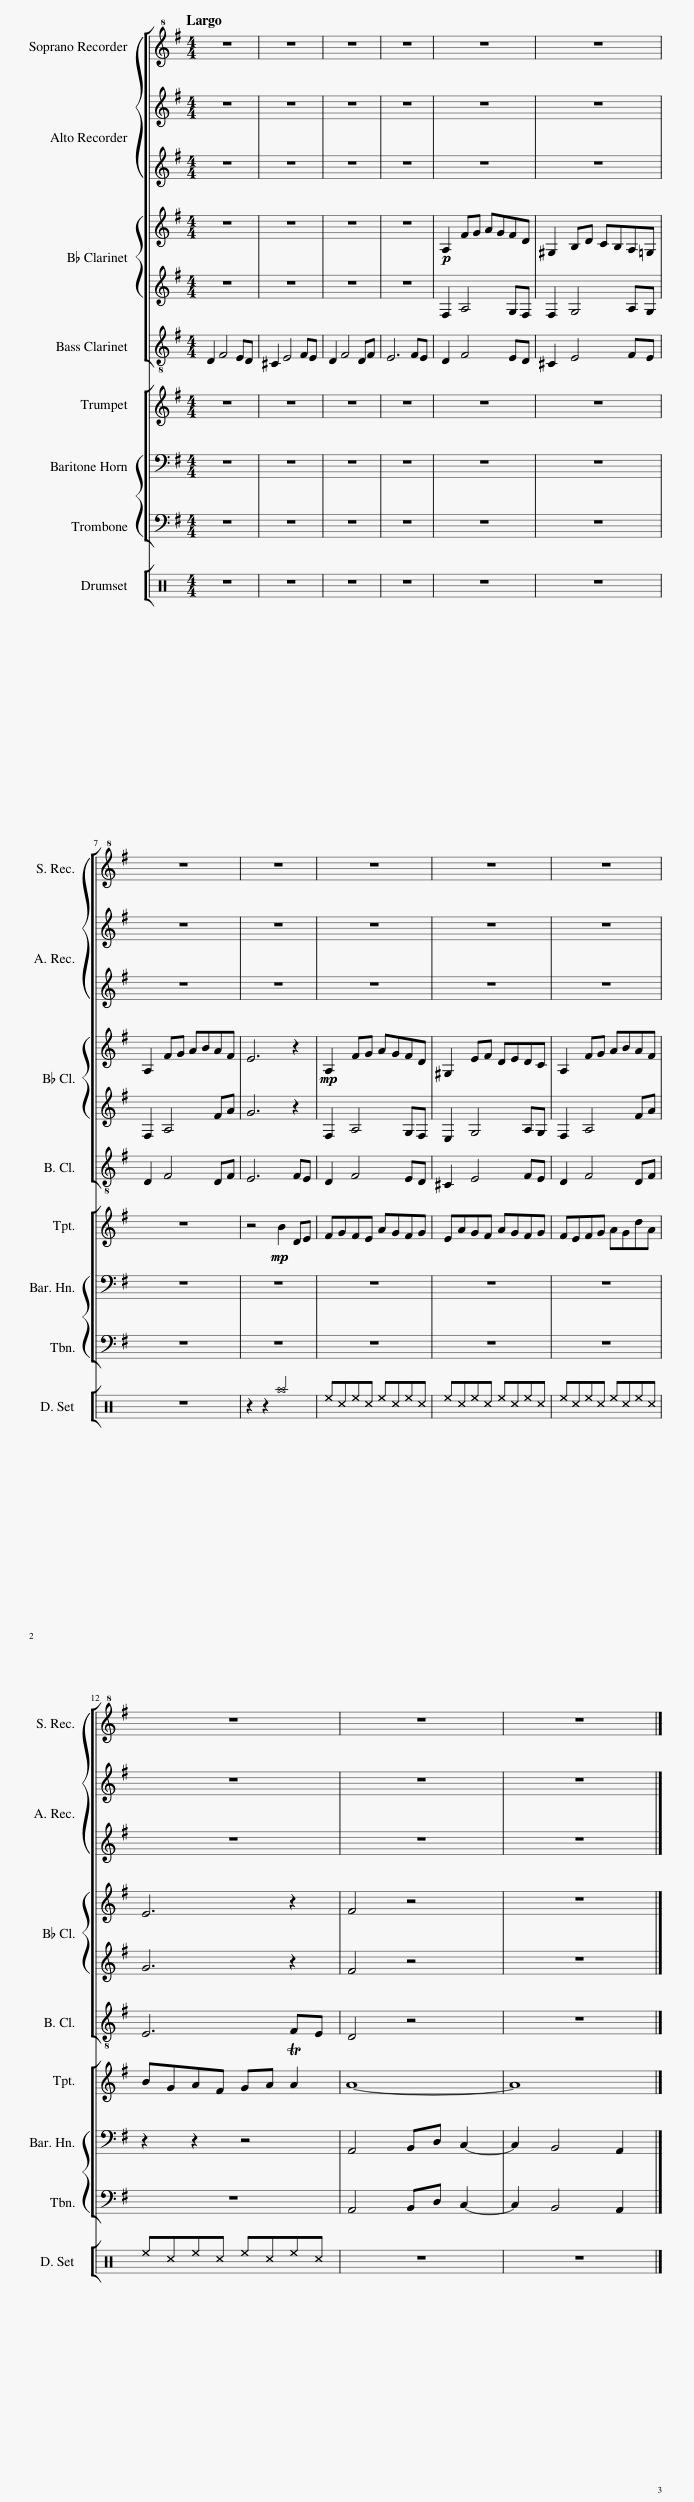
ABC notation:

X:1
%%score [ { 1 } { 2 | 3 } 4 ] [ 5 { 6 7 } ] 8
L:1/8
Q:1/4=50
M:4/4
I:linebreak $
K:G
V:1 treble+8
V:2 treble transpose=-2
V:3 treble transpose="-2 "
V:4 treble transpose=-14
V:5 treble transpose=-2
V:6 bass
V:7 bass
V:8 perc
K:none
V:1
 z8 | z8 | z8 | z8 | z8 |$ %5
 z8 | z8 | z8 | z8 |$ z8 | %10
 z8 | z8 | z8 | z8 |] %14
V:2
 z8 | z8 | z8 | z8 |!p! B,2 ^GA BAGE |$ %5
 ^A,2 ^CE DCB,=A, | B,2 ^GA B^cBG | F6 z2 |!mp! B,2 ^GA BAGE |$ ^A,2 F^G EFED | %10
 B,2 ^GA B^cBG | F6 z2 | ^G4 z4 | z8 |] %14
V:3
 z8 | z8 | z8 | z8 | ^G,2 B,4 A,G, |$ %5
 ^G,2 A,4 B,A, | ^G,2 B,4 ^GB | A6 z2 | ^G,2 B,4 A,G, |$ F,2 A,4 B,A, | %10
 ^G,2 B,4 ^GB | A6 z2 | ^G4 z4 | z8 |] %14
V:4
 E2 ^G4 FE | ^D2 F4 ^GF | E2 ^G4 EG | F6 ^GF | E2 ^G4 FE |$ %5
 ^D2 F4 ^GF | E2 ^G4 EG | F6 ^GF | E2 ^G4 FE |$ ^D2 F4 ^GF | %10
 E2 ^G4 EG | F6 ^GF | E4 z4 | z8 |] %14
V:5
 z8 | z8 | z8 | z8 | z8 |$ %5
 z8 | z8 | z4!mp! ^c2 EF | ^GAGF BAGA |$ FBA^G BAGA | %10
 ^GFGA BAeB | ^cAB^G AB TB2 | B8- | B8 |] %14
V:6
 z8 | z8 | z8 | z8 | z8 |$ %5
 z8 | z8 | z8 | z8 |$ z8 | %10
 z8 | z2 z2 z4 | A,,4 B,,D, C,2- | C,2 B,,4 A,,2 |] %14
V:7
 z8 | z8 | z8 | z8 | z8 |$ %5
 z8 | z8 | z8 | z8 |$ z8 | %10
 z8 | z8 | A,,4 B,,D, C,2- | C,2 B,,4 A,,2 |] %14
V:8
[K:C] z8 | z8 | z8 | z8 | z8 |$ %5
 z8 | z8 | z2 z2 ^a4 | ^e^c^e^c ^e^c^e^c |$ ^e^c^e^c ^e^c^e^c | %10
 ^e^c^e^c ^e^c^e^c | ^e^c^e^c ^e^c^e^c | z8 | z8 |] %14
